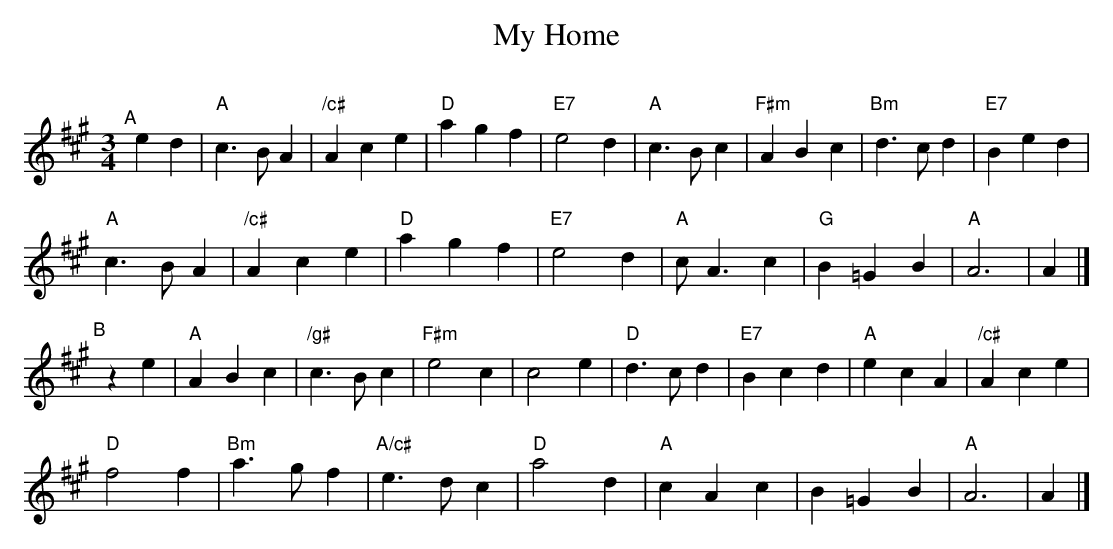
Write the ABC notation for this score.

X:1
T: My Home
C:
M: 3/4
L: 1/4
K: A
"^A"[|] ed |\
"A"c>BA | "/c#"Ace | "D"agf | "E7"e2d | "A"c>Bc | "F#m"ABc | "Bm"d>cd | "E7"Bed |
"A"c>BA | "/c#"Ace | "D"agf | "E7"e2d | "A"c<Ac | "G"B=GB | "A"A3 | A |]
"^B"[|] ze |\
"A"ABc | "/g#"c>Bc | "F#m"e2c | c2e | "D"d>cd | "E7"Bcd | "A"ecA | "/c#"Ace |
"D"f2f | "Bm"a>gf | "A/c#"e>dc | "D"a2d | "A"cAc | ""B=GB | "A"A3 | A |]
